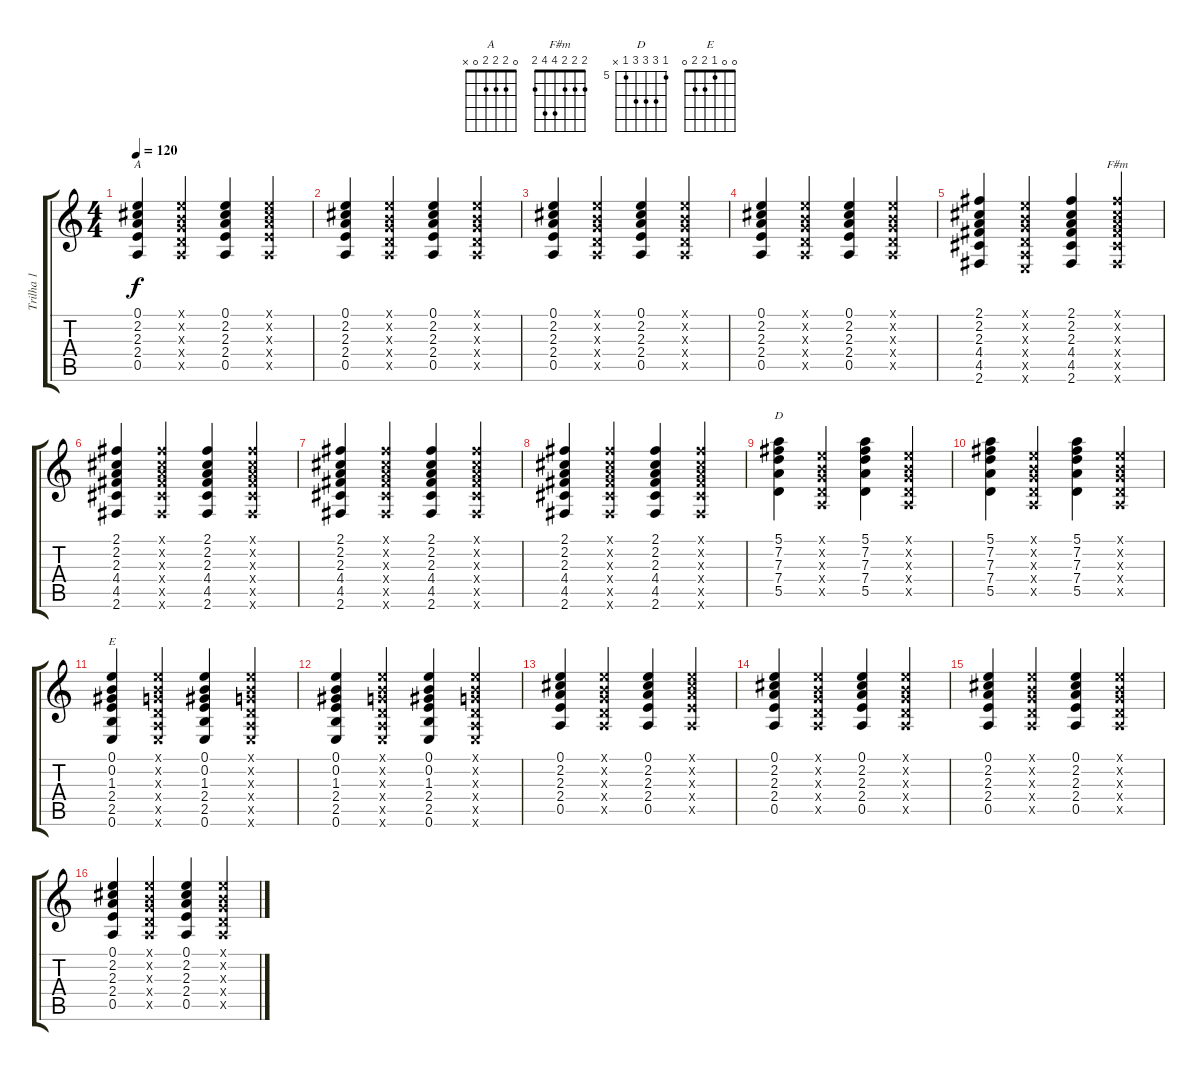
\track ("Trilha 1" "Trilha 1") {instrument acousticguitarsteel}
\staff {score tabs}
\tuning (E4 B3 G3 D3 A2 E2) {hide}
\chord ("A" 0 2 2 2 0 x)
\chord ("F#m" 2 2 2 4 4 2)
\chord ("D" 5 7 7 7 5 x) {firstfret 5}
\chord ("E" 0 0 1 2 2 0)
\ts (4 4)
\tempo 120
\clef g2
\ks c
(0.1 2.2 2.3 2.4 0.5).4{ch "A" dy f} (0.1{x} 0.2{x} 0.3{x} 0.4{x} 0.5{x}).4 (0.1 2.2 2.3 2.4 0.5).4 (0.1{x} 2.2{x} 2.3{x} 2.4{x} 0.5{x}).4 |
(0.1 2.2 2.3 2.4 0.5).4 (0.1{x} 0.2{x} 0.3{x} 0.4{x} 0.5{x}).4 (0.1 2.2 2.3 2.4 0.5).4 (0.1{x} 0.2{x} 0.3{x} 0.4{x} 0.5{x}).4 |
(0.1 2.2 2.3 2.4 0.5).4 (0.1{x} 0.2{x} 0.3{x} 0.4{x} 0.5{x}).4 (0.1 2.2 2.3 2.4 0.5).4 (0.1{x} 0.2{x} 0.3{x} 0.4{x} 0.5{x}).4 |
(0.1 2.2 2.3 2.4 0.5).4 (0.1{x} 0.2{x} 0.3{x} 0.4{x} 0.5{x}).4 (0.1 2.2 2.3 2.4 0.5).4 (0.1{x} 0.2{x} 0.3{x} 0.4{x} 0.5{x}).4 |
(2.1 2.2 2.3 4.4 4.5 2.6).4 (0.1{x} 0.2{x} 0.3{x} 0.4{x} 0.5{x} 0.6{x}).4 (2.1 2.2 2.3 4.4 4.5 2.6).4 (2.1{x} 2.2{x} 2.3{x} 4.4{x} 4.5{x} 2.6{x}).4{ch "F#m"} |
(2.1 2.2 2.3 4.4 4.5 2.6).4 (2.1{x} 2.2{x} 2.3{x} 4.4{x} 4.5{x} 2.6{x}).4 (2.1 2.2 2.3 4.4 4.5 2.6).4 (2.1{x} 2.2{x} 2.3{x} 4.4{x} 4.5{x} 2.6{x}).4 |
(2.1 2.2 2.3 4.4 4.5 2.6).4 (2.1{x} 2.2{x} 2.3{x} 4.4{x} 4.5{x} 2.6{x}).4 (2.1 2.2 2.3 4.4 4.5 2.6).4 (2.1{x} 2.2{x} 2.3{x} 4.4{x} 4.5{x} 2.6{x}).4 |
(2.1 2.2 2.3 4.4 4.5 2.6).4 (2.1{x} 2.2{x} 2.3{x} 4.4{x} 4.5{x} 2.6{x}).4 (2.1 2.2 2.3 4.4 4.5 2.6).4 (2.1{x} 2.2{x} 2.3{x} 4.4{x} 4.5{x} 2.6{x}).4 |
(5.1 7.2 7.3 7.4 5.5).4{ch "D"} (0.1{x} 0.2{x} 0.3{x} 0.4{x} 0.5{x}).4 (5.1 7.2 7.3 7.4 5.5).4 (0.1{x} 0.2{x} 0.3{x} 0.4{x} 0.5{x}).4 |
(5.1 7.2 7.3 7.4 5.5).4 (0.1{x} 0.2{x} 0.3{x} 0.4{x} 0.5{x}).4 (5.1 7.2 7.3 7.4 5.5).4 (0.1{x} 0.2{x} 0.3{x} 0.4{x} 0.5{x}).4 |
(0.1 0.2 1.3 2.4 2.5 0.6).4{ch "E"} (0.1{x} 0.2{x} 0.3{x} 0.4{x} 0.5{x} 0.6{x}).4 (0.1 0.2 1.3 2.4 2.5 0.6).4 (0.1{x} 0.2{x} 0.3{x} 0.4{x} 0.5{x} 0.6{x}).4 |
(0.1 0.2 1.3 2.4 2.5 0.6).4 (0.1{x} 0.2{x} 0.3{x} 0.4{x} 0.5{x} 0.6{x}).4 (0.1 0.2 1.3 2.4 2.5 0.6).4 (0.1{x} 0.2{x} 0.3{x} 0.4{x} 0.5{x} 0.6{x}).4 |
(0.1 2.2 2.3 2.4 0.5).4 (0.1{x} 0.2{x} 0.3{x} 0.4{x} 0.5{x}).4 (0.1 2.2 2.3 2.4 0.5).4 (0.1{x} 2.2{x} 2.3{x} 2.4{x} 0.5{x}).4 |
(0.1 2.2 2.3 2.4 0.5).4 (0.1{x} 0.2{x} 0.3{x} 0.4{x} 0.5{x}).4 (0.1 2.2 2.3 2.4 0.5).4 (0.1{x} 0.2{x} 0.3{x} 0.4{x} 0.5{x}).4 |
(0.1 2.2 2.3 2.4 0.5).4 (0.1{x} 0.2{x} 0.3{x} 0.4{x} 0.5{x}).4 (0.1 2.2 2.3 2.4 0.5).4 (0.1{x} 0.2{x} 0.3{x} 0.4{x} 0.5{x}).4 |
(0.1 2.2 2.3 2.4 0.5).4 (0.1{x} 0.2{x} 0.3{x} 0.4{x} 0.5{x}).4 (0.1 2.2 2.3 2.4 0.5).4 (0.1{x} 0.2{x} 0.3{x} 0.4{x} 0.5{x}).4
